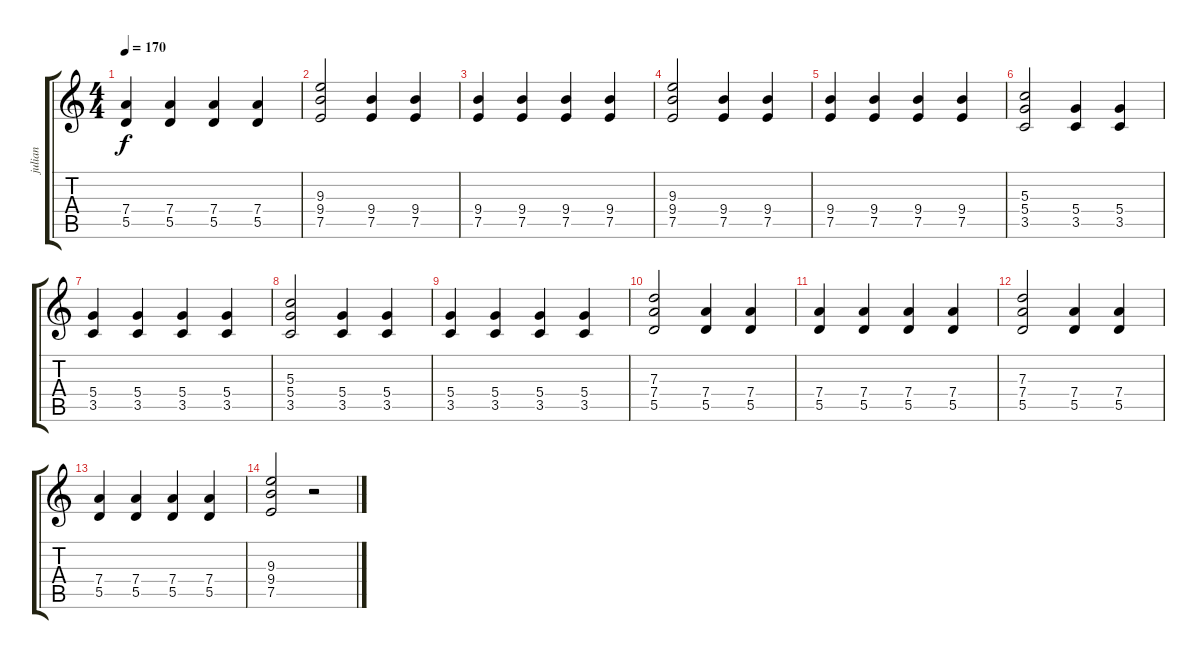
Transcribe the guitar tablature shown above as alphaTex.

\track ("julian" "julian") {instrument overdrivenguitar}
\staff {score tabs}
\tuning (E4 B3 G3 D3 A2 E2) {hide}
\ts (4 4)
\tempo 170
\clef g2
\ks c
(7.4 5.5).4{dy f} (7.4 5.5).4 (7.4 5.5).4 (7.4 5.5).4 |
(9.3 9.4 7.5).2 (9.4 7.5).4 (9.4 7.5).4 |
(9.4 7.5).4 (9.4 7.5).4 (9.4 7.5).4 (9.4 7.5).4 |
(9.3 9.4 7.5).2 (9.4 7.5).4 (9.4 7.5).4 |
(9.4 7.5).4 (9.4 7.5).4 (9.4 7.5).4 (9.4 7.5).4 |
(5.3 5.4 3.5).2 (5.4 3.5).4 (5.4 3.5).4 |
(5.4 3.5).4 (5.4 3.5).4 (5.4 3.5).4 (5.4 3.5).4 |
(5.3 5.4 3.5).2 (5.4 3.5).4 (5.4 3.5).4 |
(5.4 3.5).4 (5.4 3.5).4 (5.4 3.5).4 (5.4 3.5).4 |
(7.3 7.4 5.5).2 (7.4 5.5).4 (7.4 5.5).4 |
(7.4 5.5).4 (7.4 5.5).4 (7.4 5.5).4 (7.4 5.5).4 |
(7.3 7.4 5.5).2 (7.4 5.5).4 (7.4 5.5).4 |
(7.4 5.5).4 (7.4 5.5).4 (7.4 5.5).4 (7.4 5.5).4 |
(9.3 9.4 7.5).2 r.2
